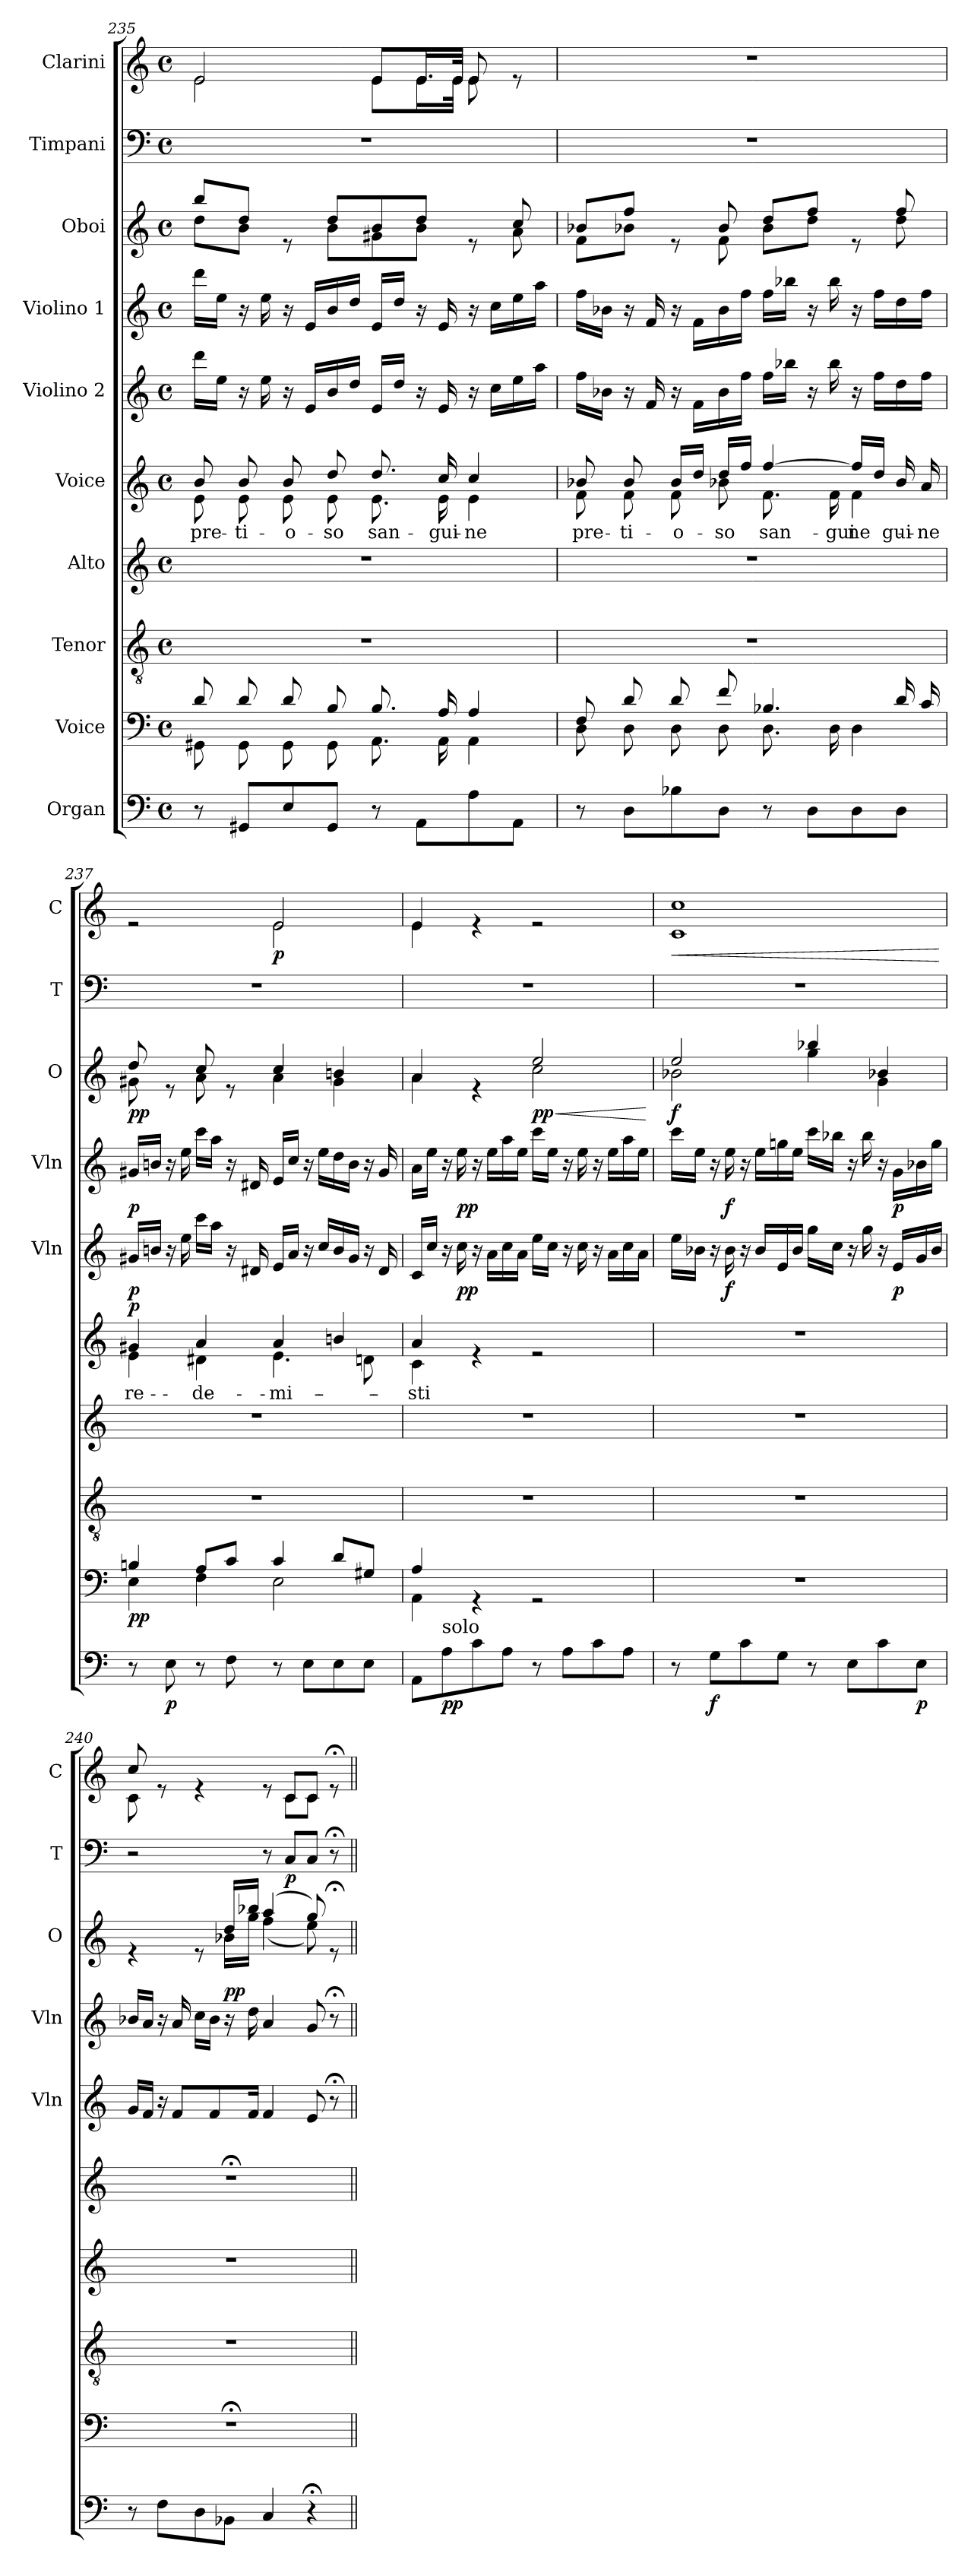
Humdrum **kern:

**kern	**dynam	**kern	**dynam	**kern	**kern	**kern	**text	**dynam	**kern	**dynam	**kern	**dynam	**kern	**dynam	**kern	**dynam	**kern	**dynam
*part10	*part10	*part9	*part9	*part8	*part7	*part6	*part6	*part6	*part5	*part5	*part4	*part4	*part3	*part3	*part2	*part2	*part1	*part1
*staff10	*staff10	*staff9	*staff9	*staff8	*staff7	*staff6	*staff6	*staff6	*staff5	*staff5	*staff4	*staff4	*staff3	*staff3	*staff2	*staff2	*staff1	*staff1
*I"Organ	*	*I"Voice	*	*I"Tenor	*I"Alto	*I"Voice	*	*	*I"Violino 2	*	*I"Violino 1	*	*I"Oboi	*	*I"Timpani	*	*I"Clarini	*
*	*	*	*	*	*	*	*	*	*I'Vln	*	*I'Vln	*	*I'O	*	*I'T	*	*I'C	*
!!LO:PB:g=z
*clefF4	*	*clefF4	*	*clefGv2	*clefG2	*clefG2	*	*	*clefG2	*	*clefG2	*	*clefG2	*	*clefF4	*	*clefG2	*
*k[]	*	*k[]	*	*k[]	*k[]	*k[]	*	*	*k[]	*	*k[]	*	*k[]	*	*k[]	*	*k[]	*
*M4/4	*	*M4/4	*	*M4/4	*M4/4	*M4/4	*	*	*M4/4	*	*M4/4	*	*M4/4	*	*M4/4	*	*M4/4	*
*met(c)	*	*met(c)	*	*met(c)	*met(c)	*met(c)	*	*	*met(c)	*	*met(c)	*	*met(c)	*	*met(c)	*	*met(c)	*
=235	=235	=235	=235	=235	=235	=235	=235	=235	=235	=235	=235	=235	=235	=235	=235	=235	=235	=235
*	*	*^	*	*	*	*	*	*	*	*	*	*	*	*	*	*	*	*
!	!	!	!	!	!	!	!	!LO:LY:b	!	!	!	!	!	!	!	!	!	!	!
*	*	*	*	*	*	*	*^	*	*	*	*	*	*	*^	*	*	*	*^	*
8r	.	8d/	8GG#X\	.	1r	1r	8b/	8e\	pre-	.	16ddd\LL	.	16ddd\LL	.	8bb/L	8dd\L	.	1r	.	2e/	2e\	.
.	.	.	.	.	.	.	.	.	.	.	16ee\JJ	.	16ee\JJ	.	.	.	.	.	.	.	.	.
!	!	!	!	!	!	!	!	!	!LO:LY:b	!	!	!	!	!	!	!	!	!	!	!	!	!
8GG#X/L	.	8d/	8GG#\	.	.	.	8b/	8e\	-ti-	.	16r	.	16r	.	8dd/J	8b\J	.	.	.	.	.	.
.	.	.	.	.	.	.	.	.	.	.	16ee\	.	16ee\	.	.	.	.	.	.	.	.	.
!	!	!	!	!	!	!	!	!	!LO:LY:b	!	!	!	!	!	!	!	!	!	!	!	!	!
8E/	.	8d/	8GG#\	.	.	.	8b/	8e\	-o-	.	16r	.	16r	.	8re	8ryy	.	.	.	.	.	.
.	.	.	.	.	.	.	.	.	.	.	16e/LL	.	16e/LL	.	.	.	.	.	.	.	.	.
!	!	!	!	!	!	!	!	!	!LO:LY:b	!	!	!	!	!	!	!	!	!	!	!	!	!
8GG#/J	.	8B/	8GG#\	.	.	.	8dd/	8e\	-so	.	16b/	.	16b/	.	8dd/L	8b\L	.	.	.	.	.	.
.	.	.	.	.	.	.	.	.	.	.	16dd/JJ	.	16dd/JJ	.	.	.	.	.	.	.	.	.
!	!	!	!	!	!	!	!	!	!LO:LY:b	!	!	!	!	!	!	!	!	!	!	!	!	!
8r	.	8.B/	8.AA\	.	.	.	8.dd/	8.e\	san-	.	16e/LL	.	16e/LL	.	8b/	8g#X\	.	.	.	8e/L	8e\L	.
.	.	.	.	.	.	.	.	.	.	.	16dd/JJ	.	16dd/JJ	.	.	.	.	.	.	.	.	.
8AA\L	.	.	.	.	.	.	.	.	.	.	16r	.	16r	.	8dd/J	8b\J	.	.	.	16.e/L	16.e\L	.
!	!	!	!	!	!	!	!	!	!LO:LY:b	!	!	!	!	!	!	!	!	!	!	!	!	!
.	.	16A/	16AA\	.	.	.	16cc/	16e\	-gui-	.	16e/	.	16e/	.	.	.	.	.	.	.	.	.
.	.	.	.	.	.	.	.	.	.	.	.	.	.	.	.	.	.	.	.	32e/JJk	32e\JJk	.
!	!	!	!	!	!	!	!	!	!LO:LY:b	!	!	!	!	!	!	!	!	!	!	!	!	!
8A\	.	4A/	4AA\	.	.	.	4cc/	4e\	-ne	.	16r	.	16r	.	8re	8ryy	.	.	.	8e/	8e\	.
.	.	.	.	.	.	.	.	.	.	.	16cc\LL	.	16cc\LL	.	.	.	.	.	.	.	.	.
8AA\J	.	.	.	.	.	.	.	.	.	.	16ee\	.	16ee\	.	8cc/	8a\	.	.	.	8re	8ryy	.
.	.	.	.	.	.	.	.	.	.	.	16aa\JJ	.	16aa\JJ	.	.	.	.	.	.	.	.	.
*	*	*	*	*	*	*	*	*	*	*	*	*	*	*	*	*	*	*	*	*v	*v	*
=236	=236	=236	=236	=236	=236	=236	=236	=236	=236	=236	=236	=236	=236	=236	=236	=236	=236	=236	=236	=236	=236
!	!	!	!	!	!	!	!	!	!LO:LY:b	!	!	!	!	!	!	!	!	!	!	!	!
8r	.	8F/	8D\	.	1r	1r	8b-X/	8f\	pre-	.	16ff\LL	.	16ff\LL	.	8b-X/L	8f\L	.	1r	.	1r	.
.	.	.	.	.	.	.	.	.	.	.	16b-X\JJ	.	16b-X\JJ	.	.	.	.	.	.	.	.
!	!	!	!	!	!	!	!	!	!LO:LY:b	!	!	!	!	!	!	!	!	!	!	!	!
8D\L	.	8d/	8D\	.	.	.	8b-/	8f\	-ti-	.	16r	.	16r	.	8ff/J	8b-X\J	.	.	.	.	.
.	.	.	.	.	.	.	.	.	.	.	16f/	.	16f/	.	.	.	.	.	.	.	.
!	!	!	!	!	!	!	!	!	!LO:LY:b	!	!	!	!	!	!	!	!	!	!	!	!
8B-X\	.	8d/	8D\	.	.	.	16b-/LL	8f\	-o-	.	16r	.	16r	.	8re	8ryy	.	.	.	.	.
.	.	.	.	.	.	.	16dd/JJ	.	.	.	16f\LL	.	16f\LL	.	.	.	.	.	.	.	.
!	!	!	!	!	!	!	!	!	!LO:LY:b	!	!	!	!	!	!	!	!	!	!	!	!
8D\J	.	8f/	8D\	.	.	.	16dd/LL	8b-X\	-so	.	16b-\	.	16b-\	.	8b-/	8f\	.	.	.	.	.
.	.	.	.	.	.	.	16ff/JJ	.	.	.	16ff\JJ	.	16ff\JJ	.	.	.	.	.	.	.	.
!	!	!	!	!	!	!	!	!	!LO:LY:b	!	!	!	!	!	!	!	!	!	!	!	!
!	!	!	!	!	!	!	!	!	!LO:LY:b	!	!	!	!	!	!	!	!	!	!	!	!
8r	.	4.B-X/	8.D\	.	.	.	[4ff/	8.f\	san-	.	16ff\LL	.	16ff\LL	.	8dd/L	8b-\L	.	.	.	.	.
.	.	.	.	.	.	.	.	.	.	.	16bb-X\JJ	.	16bb-X\JJ	.	.	.	.	.	.	.	.
8D\L	.	.	.	.	.	.	.	.	.	.	16r	.	16r	.	8ff/J	8dd\J	.	.	.	.	.
!	!	!	!	!	!	!	!	!	!LO:LY:b	!	!	!	!	!	!	!	!	!	!	!	!
.	.	.	16D\	.	.	.	.	16f\	-gui-	.	16bb-\	.	16bb-\	.	.	.	.	.	.	.	.
!	!	!	!	!	!	!	!	!	!LO:LY:b	!	!	!	!	!	!	!	!	!	!	!	!
8D\	.	.	4D\	.	.	.	16ff/LL]	4f\	-ne	.	16r	.	16r	.	8re	8ryy	.	.	.	.	.
.	.	.	.	.	.	.	16dd/JJ	.	.	.	16ff\LL	.	16ff\LL	.	.	.	.	.	.	.	.
!	!	!	!	!	!	!	!	!	!LO:LY:b	!	!	!	!	!	!	!	!	!	!	!	!
8D\J	.	16d/	.	.	.	.	16b-/	.	-gui-	.	16dd\	.	16dd\	.	8ff/	8dd\	.	.	.	.	.
!	!	!	!	!	!	!	!	!	!LO:LY:b	!	!	!	!	!	!	!	!	!	!	!	!
.	.	16c/	.	.	.	.	16a/	.	-ne	.	16ff\JJ	.	16ff\JJ	.	.	.	.	.	.	.	.
!!LO:LB:g=z
=237	=237	=237	=237	=237	=237	=237	=237	=237	=237	=237	=237	=237	=237	=237	=237	=237	=237	=237	=237	=237	=237
!	!	!	!	!LO:DY:b	!	!	!	!	!LO:LY:b	!	!	!	!	!	!	!	!	!	!	!	!
*	*	*	*	*	*	*	*	*	*	*	*	*	*	*	*	*	*	*	*	*^	*
!	!	!	!	!LO:DY:n=1:b	!	!	!	!	!	!LO:DY:b	!	!LO:DY:b	!	!LO:DY:b	!	!	!LO:DY:b	!	!	!	!	!
!	!	!	!	!	!	!	!	!	!	!	!	!	!	!	!	!	!LO:DY:n=1:b	!	!	!	!	!
8r	.	4Bn/	4E\	p p	1r	1r	4g#X/	4e\	re-	p	16g#X/LL	p	16g#X/LL	p	8dd/	8g#X\	p p	1r	.	2re	2ryy	.
.	.	.	.	.	.	.	.	.	.	.	16bn/JJ	.	16bn/JJ	.	.	.	.	.	.	.	.	.
!	!LO:DY:b	!	!	!	!	!	!	!	!	!	!	!	!	!	!	!	!	!	!	!	!	!
8E\	p	.	.	.	.	.	.	.	.	.	16r	.	16r	.	8re	8ryy	.	.	.	.	.	.
.	.	.	.	.	.	.	.	.	.	.	16ee\	.	16ee\	.	.	.	.	.	.	.	.	.
!	!	!	!	!	!	!	!	!	!LO:LY:b	!	!	!	!	!	!	!	!	!	!	!	!	!
8r	.	8A/L	4F\	.	.	.	4a/	4d#X\	-de-	.	16ccc\LL	.	16ccc\LL	.	8cc/	8a\	.	.	.	.	.	.
.	.	.	.	.	.	.	.	.	.	.	16aa\JJ	.	16aa\JJ	.	.	.	.	.	.	.	.	.
8F\	.	8c/J	.	.	.	.	.	.	.	.	16r	.	16r	.	8re	8ryy	.	.	.	.	.	.
.	.	.	.	.	.	.	.	.	.	.	16d#X/	.	16d#X/	.	.	.	.	.	.	.	.	.
!	!	!	!	!	!	!	!	!	!LO:LY:b	!	!	!	!	!	!	!	!	!	!	!	!	!LO:DY:b
8r	.	4c/	2E\	.	.	.	4a/	4.e\	-mi-	.	16e/LL	.	16e/LL	.	4cc/	4a\	.	.	.	2e/	2e\	p
.	.	.	.	.	.	.	.	.	.	.	16a/JJ	.	16cc/JJ	.	.	.	.	.	.	.	.	.
8E\L	.	.	.	.	.	.	.	.	.	.	16r	.	16r	.	.	.	.	.	.	.	.	.
.	.	.	.	.	.	.	.	.	.	.	16cc/LL	.	16ee\LL	.	.	.	.	.	.	.	.	.
8E\	.	8d/L	.	.	.	.	4bn/	.	.	.	16b/	.	16dd\	.	4bn/	4g#\	.	.	.	.	.	.
.	.	.	.	.	.	.	.	.	.	.	16g#/JJ	.	16b\JJ	.	.	.	.	.	.	.	.	.
8E\J	.	8G#X/J	.	.	.	.	.	8dn\	.	.	16r	.	16r	.	.	.	.	.	.	.	.	.
.	.	.	.	.	.	.	.	.	.	.	16d#/	.	16g#/	.	.	.	.	.	.	.	.	.
=238	=238	=238	=238	=238	=238	=238	=238	=238	=238	=238	=238	=238	=238	=238	=238	=238	=238	=238	=238	=238	=238	=238
!	!	!	!	!	!	!	!	!	!LO:LY:b	!	!	!	!	!	!	!	!	!	!	!	!	!
8AA\L	.	4A/	4AA\	.	1r	1r	4a/	4c\	-sti	.	16c/LL	.	16a\LL	.	4a/	4a\	.	1r	.	4e/	4e\	.
.	.	.	.	.	.	.	.	.	.	.	16cc/JJ	.	16ee\JJ	.	.	.	.	.	.	.	.	.
!LO:TX:a:t=solo	!	!	!	!	!	!	!	!	!	!	!	!	!	!	!	!	!	!	!	!	!	!
!	!LO:DY:b	!	!	!	!	!	!	!	!	!	!	!	!	!	!	!	!	!	!	!	!	!
8A\	pp	.	.	.	.	.	.	.	.	.	16r	.	16r	.	.	.	.	.	.	.	.	.
!	!	!	!	!	!	!	!	!	!	!	!	!LO:DY:b	!	!LO:DY:b	!	!	!	!	!	!	!	!
.	.	.	.	.	.	.	.	.	.	.	16cc\	pp	16ee\	pp	.	.	.	.	.	.	.	.
8c\	.	4rGG	2.ryy	.	.	.	4re	2.ryy	.	.	16r	.	16r	.	4re	4ryy	.	.	.	4re	2.ryy	.
.	.	.	.	.	.	.	.	.	.	.	16a\LL	.	16ee\LL	.	.	.	.	.	.	.	.	.
8A\J	.	.	.	.	.	.	.	.	.	.	16cc\	.	16aa\	.	.	.	.	.	.	.	.	.
.	.	.	.	.	.	.	.	.	.	.	16a\JJ	.	16ee\JJ	.	.	.	.	.	.	.	.	.
!	!	!	!	!	!	!	!	!	!	!	!	!	!	!	!	!	!LO:HP:b	!	!	!	!	!
!	!	!	!	!	!	!	!	!	!	!	!	!	!	!	!	!	!LO:DY:n=1:b	!	!	!	!	!
8r	.	2rGG	.	.	.	.	2re	.	.	.	16ee\LL	.	16ccc\LL	.	2ee/	2cc\	< pp	.	.	2re	.	.
.	.	.	.	.	.	.	.	.	.	.	16cc\JJ	.	16ee\JJ	.	.	.	.	.	.	.	.	.
8A\L	.	.	.	.	.	.	.	.	.	.	16r	.	16r	.	.	.	.	.	.	.	.	.
.	.	.	.	.	.	.	.	.	.	.	16cc\	.	16ee\	.	.	.	.	.	.	.	.	.
8c\	.	.	.	.	.	.	.	.	.	.	16r	.	16r	.	.	.	.	.	.	.	.	.
.	.	.	.	.	.	.	.	.	.	.	16a\LL	.	16ee\LL	.	.	.	.	.	.	.	.	.
8A\J	.	.	.	.	.	.	.	.	.	.	16cc\	.	16aa\	.	.	.	.	.	.	.	.	.
.	.	.	.	.	.	.	.	.	.	.	16a\JJ	.	16ee\JJ	.	.	.	.	.	.	.	.	.
*	*	*v	*v	*	*	*	*v	*v	*	*	*	*	*	*	*v	*v	*	*	*	*v	*v	*
.	.	.	.	.	.	.	.	.	.	.	.	.	.	[	.	.	.	.
!!LO:PB:g=z
=239	=239	=239	=239	=239	=239	=239	=239	=239	=239	=239	=239	=239	=239	=239	=239	=239	=239	=239
*	*	*	*	*	*	*	*	*	*	*	*	*	*^	*	*	*	*	*
!	!	!	!	!	!	!	!	!	!	!	!	!	!	!	!	!	!	!	!LO:HP:b
!	!	!	!	!	!	!	!	!	!	!	!	!LO:DY:a	!	!	!	!	!	!	!LO:HP:n=1:b
*	*	*	*	*	*	*	*	*	*	*	*	*	*	*	*	*	*	*^	*
8r	.	1r	.	1r	1r	1r	.	.	16ee\LL	.	16ccc\LL	f	2ee/	2b-X\	.	1r	.	1cc	1c	< >
.	.	.	.	.	.	.	.	.	16b-X\JJ	.	16ee\JJ	.	.	.	.	.	.	.	.	.
!	!LO:DY:b	!	!	!	!	!	!	!	!	!	!	!	!	!	!	!	!	!	!	!
8G\L	f	.	.	.	.	.	.	.	16r	.	16r	.	.	.	.	.	.	.	.	.
!	!	!	!	!	!	!	!	!	!	!LO:DY:b	!	!LO:DY:b	!	!	!	!	!	!	!	!
.	.	.	.	.	.	.	.	.	16b-\	f	16ee\	f	.	.	.	.	.	.	.	.
8c\	.	.	.	.	.	.	.	.	16r	.	16r	.	.	.	.	.	.	.	.	.
.	.	.	.	.	.	.	.	.	16b-/LL	.	16ee\LL	.	.	.	.	.	.	.	.	.
8G\J	.	.	.	.	.	.	.	.	16e/	.	16ggn\	.	.	.	.	.	.	.	.	.
.	.	.	.	.	.	.	.	.	16b-/JJ	.	16ee\JJ	.	.	.	.	.	.	.	.	.
8r	.	.	.	.	.	.	.	.	16gg\LL	.	16ccc\LL	.	4bb-X/	4gg\	.	.	.	.	.	.
.	.	.	.	.	.	.	.	.	16cc\JJ	.	16bb-X\JJ	.	.	.	.	.	.	.	.	.
8E\L	.	.	.	.	.	.	.	.	16r	.	16r	.	.	.	.	.	.	.	.	.
.	.	.	.	.	.	.	.	.	16gg\	.	16bb-\	.	.	.	.	.	.	.	.	.
8c\	.	.	.	.	.	.	.	.	16r	.	16r	.	4b-X/	4g\	.	.	.	.	.	.
!	!	!	!	!	!	!	!	!	!	!LO:DY:b	!	!LO:DY:b	!	!	!	!	!	!	!	!
.	.	.	.	.	.	.	.	.	16e/LL	p	16g\LL	p	.	.	.	.	.	.	.	.
!	!LO:DY:b	!	!	!	!	!	!	!	!	!	!	!	!	!	!	!	!	!	!	!
8E\J	p	.	.	.	.	.	.	.	16g/	.	16b-X\	.	.	.	.	.	.	.	.	.
.	.	.	.	.	.	.	.	.	16b-/JJ	.	16gg\JJ	.	.	.	.	.	.	.	.	.
*	*	*	*	*	*	*	*	*	*	*	*	*	*v	*v	*	*	*	*v	*v	*
.	.	.	.	.	.	.	.	.	.	.	.	.	.	.	.	.	.	[ ]
=240	=240	=240	=240	=240	=240	=240	=240	=240	=240	=240	=240	=240	=240	=240	=240	=240	=240	=240
*	*	*	*	*	*	*	*	*	*	*	*	*	*^	*	*	*	*^	*
8r	.	1r;<	.	1r	1r	1r;<	.	.	16g/LL	.	16b-X/LL	.	4re	4.ryy	.	2r	.	8cc/	8c\	.
.	.	.	.	.	.	.	.	.	16f/JJ	.	16a/JJ	.	.	.	.	.	.	.	.	.
8F\L	.	.	.	.	.	.	.	.	16r	.	16r	.	.	.	.	.	.	8re	2ryy	.
.	.	.	.	.	.	.	.	.	8f/L	.	16a/	.	.	.	.	.	.	.	.	.
8D\	.	.	.	.	.	.	.	.	.	.	16cc\LL	.	8re	.	.	.	.	4re	.	.
.	.	.	.	.	.	.	.	.	8f/	.	16b-\JJ	.	.	.	.	.	.	.	.	.
!	!	!	!	!	!	!	!	!	!	!	!	!LO:DY:a	!	!	!	!	!	!	!	!
8BB-X\J	.	.	.	.	.	.	.	.	.	.	16r	pp	16dd/LL	16b-X\LL	.	.	.	.	.	.
.	.	.	.	.	.	.	.	.	16f/Jk	.	16dd\	.	16bb-X/JJ	16gg\JJ	.	.	.	.	.	.
4C/	.	.	.	.	.	.	.	.	4f/	.	4a/	.	(4aa/	(4ff\	.	8r	.	8re	.	.
!	!	!	!	!	!	!	!	!	!	!	!	!	!	!	!	!	!LO:DY:b	!	!	!
.	.	.	.	.	.	.	.	.	.	.	.	.	.	.	.	8C/L	p	8c/L	8c\L	.
4r;<	.	.	.	.	.	.	.	.	8e/	.	8g/	.	8gg/)	8ee\)	.	8C/J	.	8c/J	8c\J	.
.	.	.	.	.	.	.	.	.	8r;<	.	8r;<	.	8r;<e	8ryy	.	8r;<	.	8r;<e	8ryy	.
*	*	*	*	*	*	*	*	*	*	*	*	*	*v	*v	*	*	*	*v	*v	*
=||	=||	=||	=||	=||	=||	=||	=||	=||	=||	=||	=||	=||	=||	=||	=||	=||	=||	=||
*-	*-	*-	*-	*-	*-	*-	*-	*-	*-	*-	*-	*-	*-	*-	*-	*-	*-	*-
